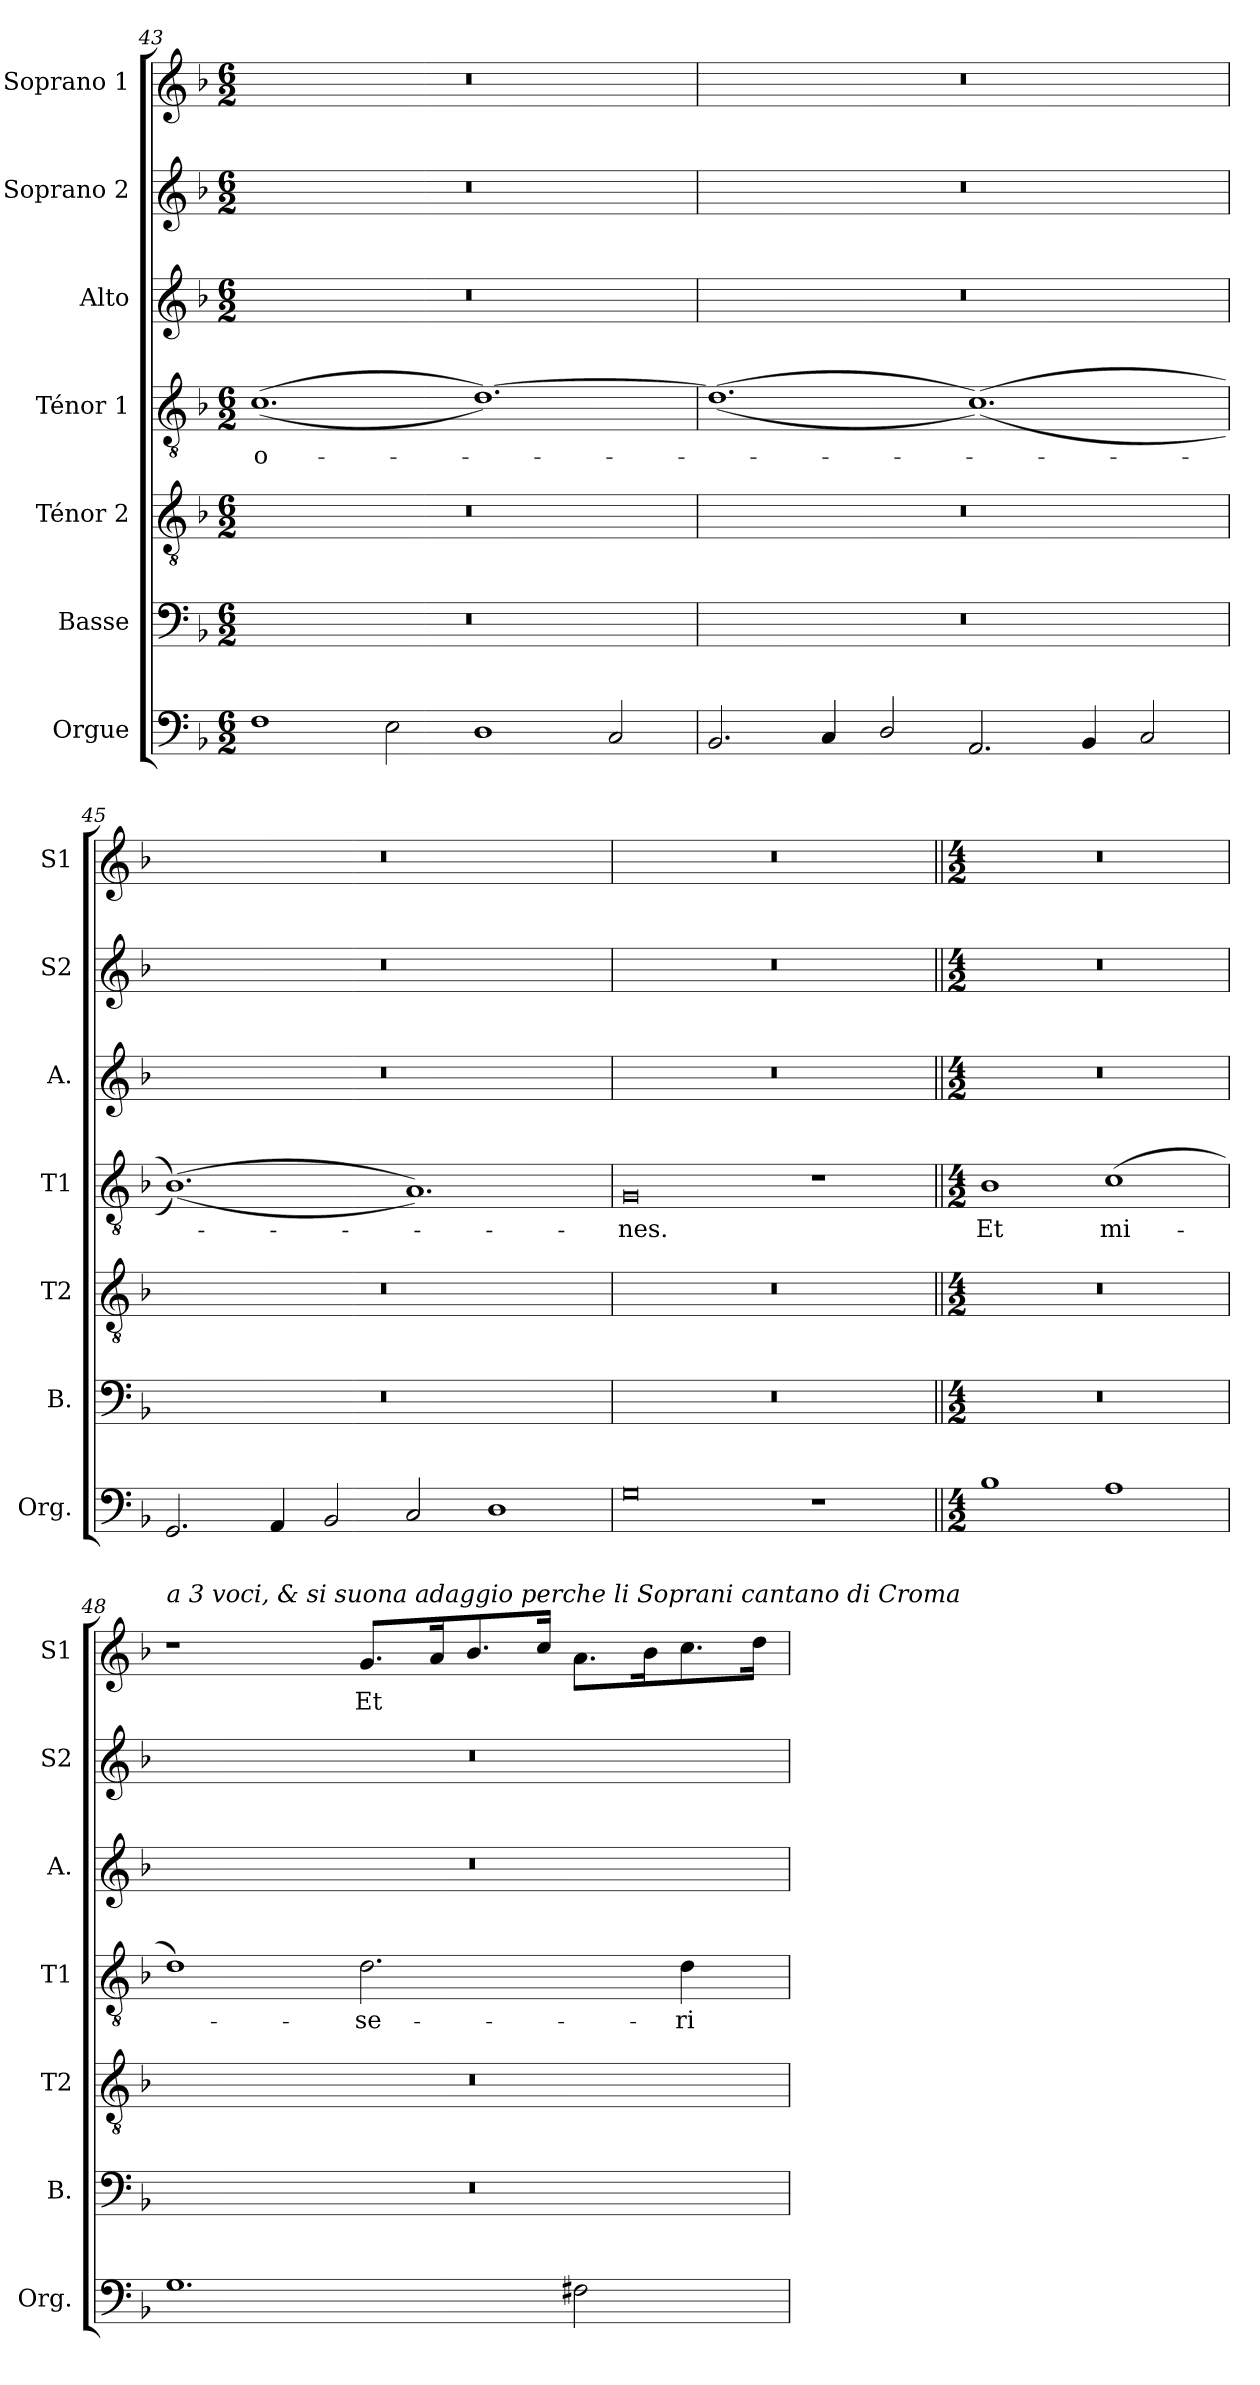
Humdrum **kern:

**kern	**kern	**kern	**kern	**text	**kern	**kern	**kern	**text
*part7	*part6	*part5	*part4	*part4	*part3	*part2	*part1	*part1
*staff7	*staff6	*staff5	*staff4	*staff4	*staff3	*staff2	*staff1	*staff1
*I"Orgue	*I"Basse	*I"Ténor 2	*I"Ténor 1	*	*I"Alto	*I"Soprano 2	*I"Soprano 1	*
*I'Org.	*I'B.	*I'T2	*I'T1	*	*I'A.	*I'S2	*I'S1	*
*clefF4	*clefF4	*clefGv2	*clefGv2	*	*clefG2	*clefG2	*clefG2	*
*k[b-]	*k[b-]	*k[b-]	*k[b-]	*	*k[b-]	*k[b-]	*k[b-]	*
*M6/2	*M6/2	*M6/2	*M6/2	*	*M6/2	*M6/2	*M6/2	*
=43	=43	=43	=43	=43	=43	=43	=43	=43
!	!	!	!	!LO:LY:b	!	!	!	!
1F	0.r	0.r	(>(>1.c	-o-	0.r	0.r	0.r	.
2E\	.	.	.	.	.	.	.	.
1D	.	.	[1.d))	.	.	.	.	.
2C/	.	.	.	.	.	.	.	.
=44	=44	=44	=44	=44	=44	=44	=44	=44
2.BB-/	0.r	0.r	(>(>1.d]	.	0.r	0.r	0.r	.
4C/	.	.	.	.	.	.	.	.
2D/	.	.	.	.	.	.	.	.
2.AA/	.	.	(>(>1.c))	.	.	.	.	.
4BB-/	.	.	.	.	.	.	.	.
2C/	.	.	.	.	.	.	.	.
=45	=45	=45	=45	=45	=45	=45	=45	=45
2.GG/	0.r	0.r	(>(>1.B-))	.	0.r	0.r	0.r	.
4AA/	.	.	.	.	.	.	.	.
2BB-/	.	.	.	.	.	.	.	.
2C/	.	.	1.A))	.	.	.	.	.
1D	.	.	.	.	.	.	.	.
=46	=46	=46	=46	=46	=46	=46	=46	=46
!	!	!	!	!LO:LY:b	!	!	!	!
0G	0.r	0.r	0G	-nes.	0.r	0.r	0.r	.
1r	.	.	1r	.	.	.	.	.
!!LO:PB:g=z
=47||	=47||	=47||	=47||	=47||	=47||	=47||	=47||	=47||
*M4/2	*M4/2	*M4/2	*M4/2	*	*M4/2	*M4/2	*M4/2	*
!	!	!	!	!LO:LY:b	!	!	!	!
1B-	0r	0r	1B-	Et	0r	0r	0r	.
!	!	!	!	!LO:LY:b	!	!	!	!
1A	.	.	(>1c	mi-	.	.	.	.
=48	=48	=48	=48	=48	=48	=48	=48	=48
!	!	!	!	!	!	!	!LO:TX:a:i:t=a 3 voci, & si suona adaggio perche li Soprani cantano di Croma	!
1.G	0r	0r	1d)	.	0r	0r	1r	.
!	!	!	!	!LO:LY:b	!	!	!	!LO:LY:b
.	.	.	2.d\	-se-	.	.	8.g/L	Et
.	.	.	.	.	.	.	16a/K	.
.	.	.	.	.	.	.	8.b-/	.
.	.	.	.	.	.	.	16cc/Jk	.
2F#X\	.	.	.	.	.	.	8.a\L	.
.	.	.	.	.	.	.	16b-\K	.
!	!	!	!	!LO:LY:b	!	!	!	!
.	.	.	4d\	-ri-	.	.	8.cc\	.
.	.	.	.	.	.	.	16dd\Jk	.
=	=	=	=	=	=	=	=	=
*-	*-	*-	*-	*-	*-	*-	*-	*-
